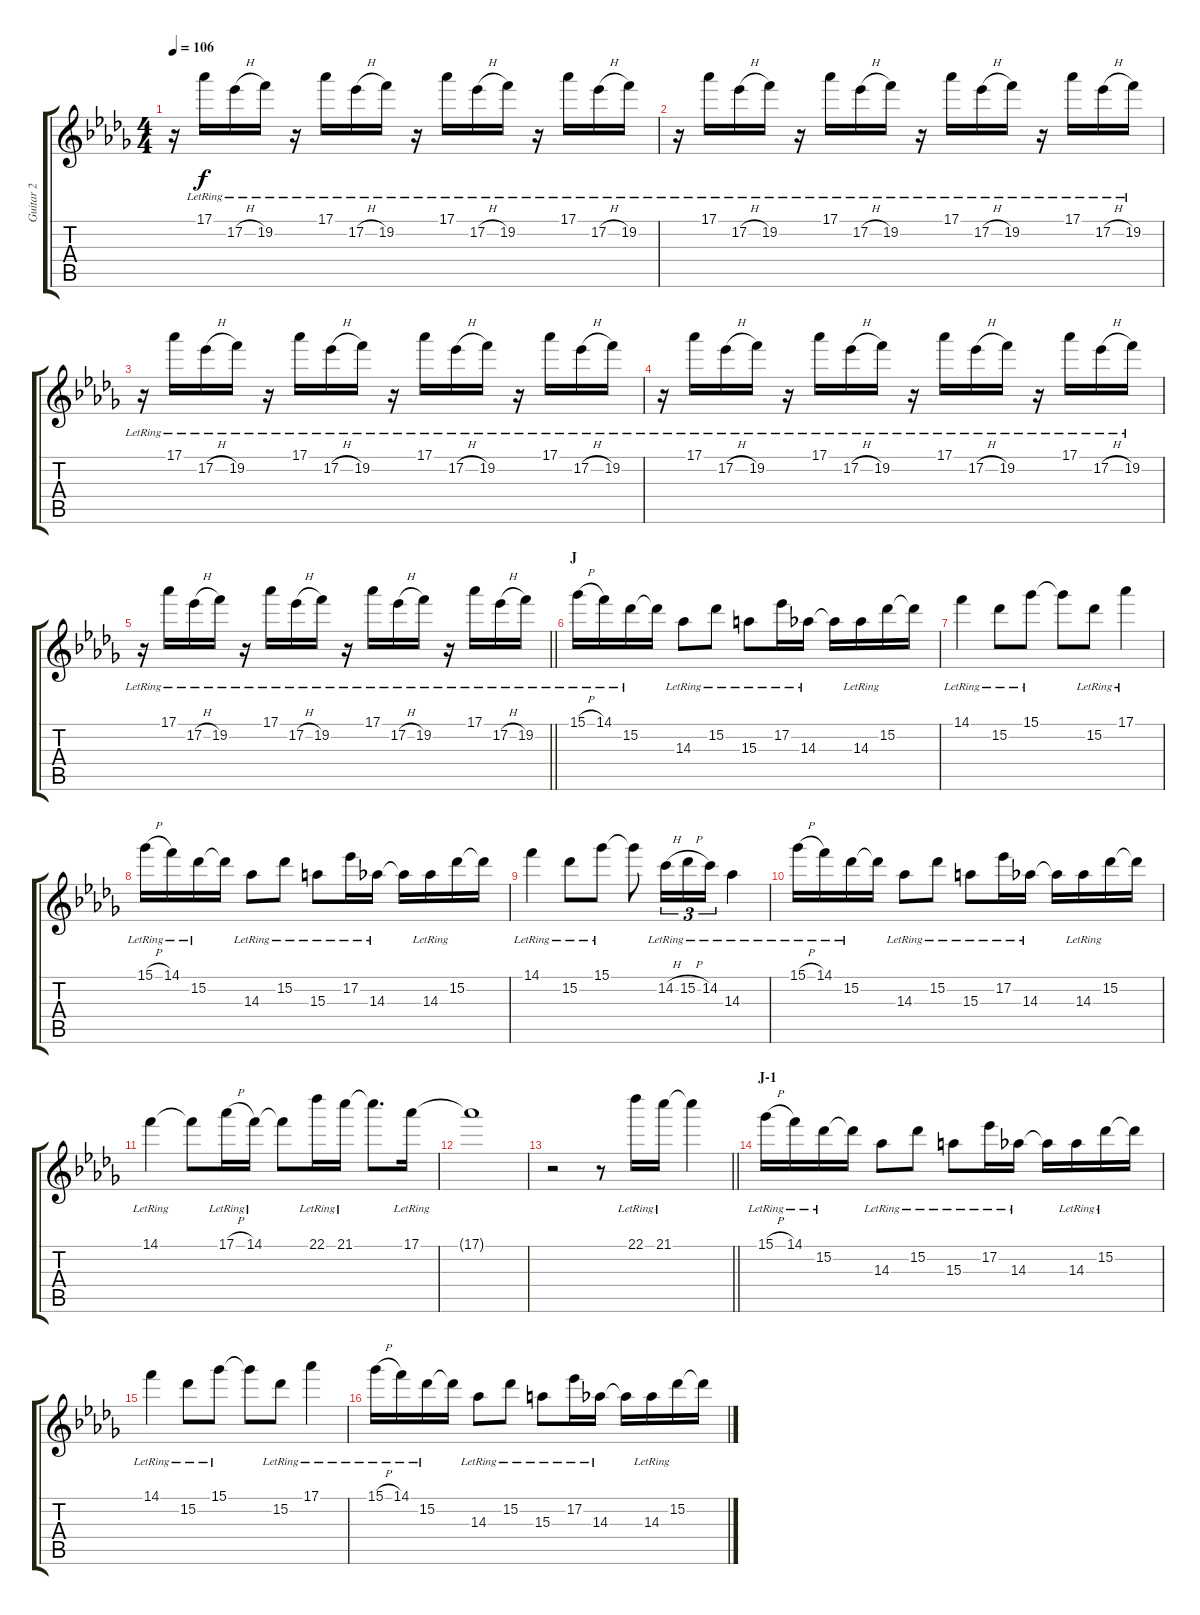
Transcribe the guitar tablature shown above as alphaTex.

\track ("Guitar 2" "Guitar 2") {instrument electricguitarjazz}
\staff {score tabs}
\tuning (Eb4 Bb3 Gb3 Db3 Ab2 Eb2) {hide}
\ts (4 4)
\tempo 106
\clef g2
\ks db
r.16{dy f} 17.1{lr}.16 17.2{h lr}.16 19.2{lr}.16 r.16 17.1{lr}.16 17.2{h lr}.16 19.2{lr}.16 r.16 17.1{lr}.16 17.2{h lr}.16 19.2{lr}.16 r.16 17.1{lr}.16 17.2{h lr}.16 19.2{lr}.16 |
r.16 17.1{lr}.16 17.2{h lr}.16 19.2{lr}.16 r.16 17.1{lr}.16 17.2{h lr}.16 19.2{lr}.16 r.16 17.1{lr}.16 17.2{h lr}.16 19.2{lr}.16 r.16 17.1{lr}.16 17.2{h lr}.16 19.2{lr}.16 |
r.16 17.1{lr}.16 17.2{h lr}.16 19.2{lr}.16 r.16 17.1{lr}.16 17.2{h lr}.16 19.2{lr}.16 r.16 17.1{lr}.16 17.2{h lr}.16 19.2{lr}.16 r.16 17.1{lr}.16 17.2{h lr}.16 19.2{lr}.16 |
r.16 17.1{lr}.16 17.2{h lr}.16 19.2{lr}.16 r.16 17.1{lr}.16 17.2{h lr}.16 19.2{lr}.16 r.16 17.1{lr}.16 17.2{h lr}.16 19.2{lr}.16 r.16 17.1{lr}.16 17.2{h lr}.16 19.2{lr}.16 |
\barLineRight lightlight
r.16 17.1{lr}.16 17.2{h lr}.16 19.2{lr}.16 r.16 17.1{lr}.16 17.2{h lr}.16 19.2{lr}.16 r.16 17.1{lr}.16 17.2{h lr}.16 19.2{lr}.16 r.16 17.1{lr}.16 17.2{h lr}.16 19.2{lr}.16 |
\section ("" "J")
15.1{h lr}.16 14.1{lr}.16 15.2{lr}.16 15.2{t}.16 14.3{lr}.8 15.2{lr}.8 15.3{lr}.8 17.2{lr}.16 14.3{lr}.16 14.3{t}.16 14.3{lr}.16 15.2{lr}.16 15.2{t}.16 |
14.1{lr}.4 15.2{lr}.8 15.1{lr}.8 15.1{t}.8 15.2{lr}.8 17.1{lr}.4 |
15.1{h lr}.16 14.1{lr}.16 15.2{lr}.16 15.2{t}.16 14.3{lr}.8 15.2{lr}.8 15.3{lr}.8 17.2{lr}.16 14.3{lr}.16 14.3{t}.16 14.3{lr}.16 15.2{lr}.16 15.2{t}.16 |
14.1{lr}.4 15.2{lr}.8 15.1{lr}.8 15.1{t}.8 14.2{h lr}.16{tu (3 2)} 15.2{h lr}.16{tu (3 2)} 14.2{lr}.16{tu (3 2)} 14.3{lr}.4 |
15.1{h lr}.16 14.1{lr}.16 15.2{lr}.16 15.2{t}.16 14.3{lr}.8 15.2{lr}.8 15.3{lr}.8 17.2{lr}.16 14.3{lr}.16 14.3{t}.16 14.3{lr}.16 15.2{lr}.16 15.2{t}.16 |
14.1{lr}.4 14.1{t}.8 17.1{h lr}.16 14.1{lr}.16 14.1{t}.8 22.1{lr}.16 21.1{lr}.16 21.1{t}.8{d} 17.1{lr}.16 |
17.1{t}.1 |
\barLineRight lightlight
r.2 r.8 22.1{lr}.16 21.1{lr}.16 21.1{t}.4 |
\section ("" "J-1")
15.1{h lr}.16 14.1{lr}.16 15.2{lr}.16 15.2{t}.16 14.3{lr}.8 15.2{lr}.8 15.3{lr}.8 17.2{lr}.16 14.3{lr}.16 14.3{t}.16 14.3{lr}.16 15.2{lr}.16 15.2{t}.16 |
14.1{lr}.4 15.2{lr}.8 15.1{lr}.8 15.1{t}.8 15.2{lr}.8 17.1{lr}.4 |
15.1{h lr}.16 14.1{lr}.16 15.2{lr}.16 15.2{t}.16 14.3{lr}.8 15.2{lr}.8 15.3{lr}.8 17.2{lr}.16 14.3{lr}.16 14.3{t}.16 14.3{lr}.16 15.2{lr}.16 15.2{t}.16
